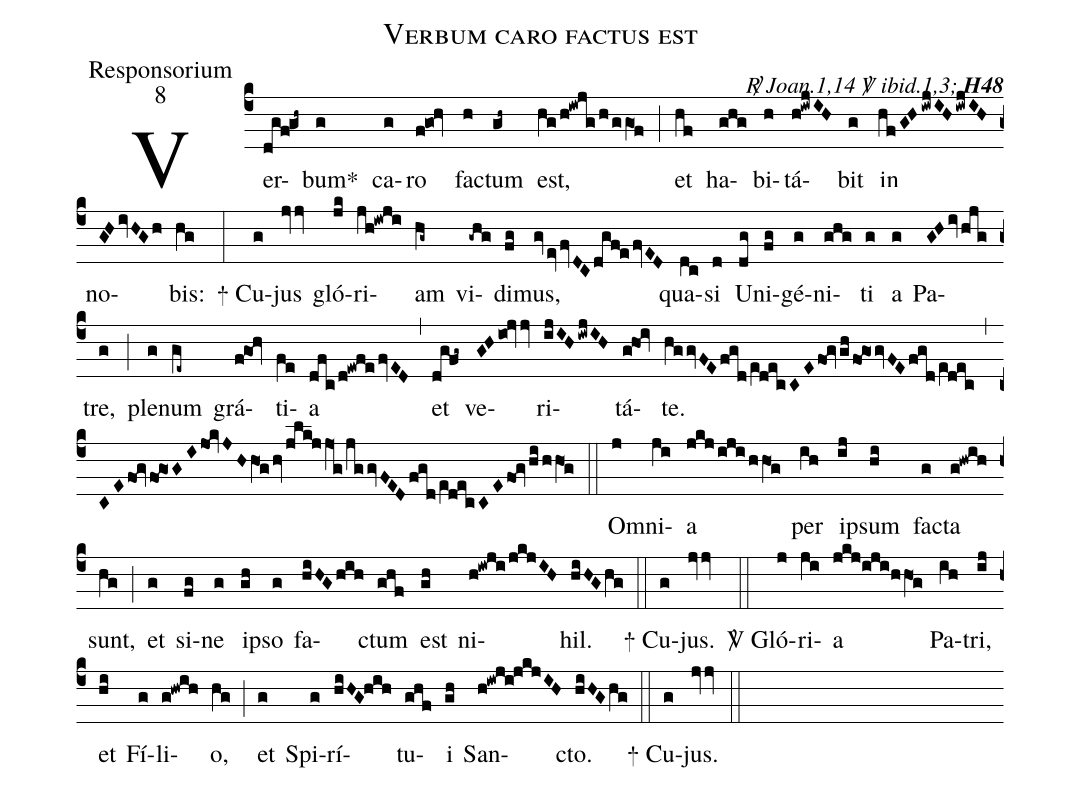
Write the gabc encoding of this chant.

name:Verbum caro factus est;
office-part:Responsorium;
mode:8;
commentary:{\itshape\mdseries \Rbar\  Joan.1,14 \Vbar\ ibid.1,3;\/} {\bfseries H48};
%%
(c4)  Ver(dgf!gh~)bum<sp>*</sp>(g) ca(g)ro(f!go0!hv) fac(h)tum(gh~) est,(hg/h!iwjg/h/ggO1f) (;)
et(hf) ha(ghg)bi(h)tá(h!iwjIH)bit(g) in(hfGHiwjIHiwjIH) no(GHivHGh)bis:(hg) (:)
<sp>+</sp> Cu(g)jus(jvv) gló(jk)ri(jh!iwji)am(hg~) vi(-ghg)di(fg)mus,(gvevfvDCdgf!efvED) qua(dc)si(d) U(dg)ni(fg)gé(g)ni(ghg)ti(g) a(g) Pa(GHivhjg)tre,(g) (;)
ple(g)num(ge~) grá(f!go1!hv)ti(fe)a(dfc/d@ewfefvED) (,) et(dgf</[-1]g~) ve(GHio0!jvv)ri(ijIHiwjIH)tá(g!ho1!iv)te.(hggvFEfgd/eV!decCEfo1!gvghfo1!go1gvFEfgd/eV!dec) (,) (CEfo1!gvfo1!go1GIjo1!kvJHhO1ghvjlk!jjO1g/jggvFEDfgd/eV!decCEfo1!gvhi/hhO1g) (::)
O(j)mni(ji)a(jkj/iji/hhO1g) per(ih) i(ij)psum(hi) fac(g)ta(g!hwih) sunt,(hg) (;)
et(g) si(fg)ne(g) i(gh)pso(g) fa(hiHGhih)ctum(ghf) est(gh) ni(h!iwji/jkjIH)hil.(hiHGhg) (::)
<sp>+</sp> Cu(g)jus.(jvv) (::)
<sp>V/</sp> Gló(j)ri(ji)a(jkj/0iji/0hhO1g) Pa(ih)tri,(ij) et(hi) Fí(g)li(g@hwih)o,(hg) (;)
et(g) Spi(g)rí(hiHG@hih)tu(ghf)i(gh) San(h@iwji@jkjIH)cto.(hiHG/hg) (::)
<sp>+</sp> Cu(g)jus.(jvv) (::)
